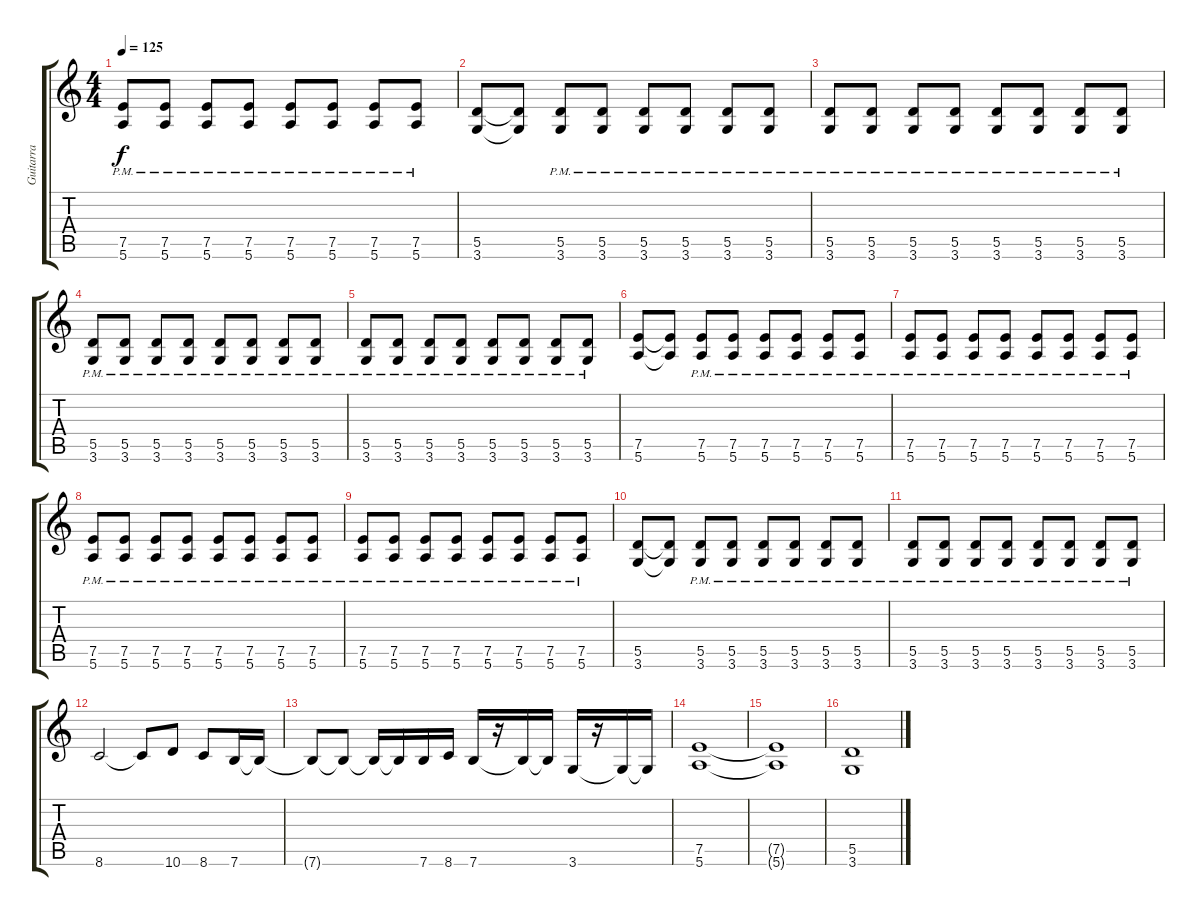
\track ("Guitarra" "Guitarra") {instrument overdrivenguitar}
\staff {score tabs}
\tuning (E4 B3 G3 D3 A2 E2) {hide}
\ts (4 4)
\tempo 125
\clef g2
\ks c
(7.5{pm} 5.6{pm}).8{dy f} (7.5{pm} 5.6{pm}).8 (7.5{pm} 5.6{pm}).8 (7.5{pm} 5.6{pm}).8 (7.5{pm} 5.6{pm}).8 (7.5{pm} 5.6{pm}).8 (7.5{pm} 5.6{pm}).8 (7.5{pm} 5.6{pm}).8 |
(5.5 3.6).8 (5.5{t} 3.6{t}).8 (5.5{pm} 3.6{pm}).8 (5.5{pm} 3.6{pm}).8 (5.5{pm} 3.6{pm}).8 (5.5{pm} 3.6{pm}).8 (5.5{pm} 3.6{pm}).8 (5.5{pm} 3.6{pm}).8 |
(5.5{pm} 3.6{pm}).8 (5.5{pm} 3.6{pm}).8 (5.5{pm} 3.6{pm}).8 (5.5{pm} 3.6{pm}).8 (5.5{pm} 3.6{pm}).8 (5.5{pm} 3.6{pm}).8 (5.5{pm} 3.6{pm}).8 (5.5{pm} 3.6{pm}).8 |
(5.5{pm} 3.6{pm}).8 (5.5{pm} 3.6{pm}).8 (5.5{pm} 3.6{pm}).8 (5.5{pm} 3.6{pm}).8 (5.5{pm} 3.6{pm}).8 (5.5{pm} 3.6{pm}).8 (5.5{pm} 3.6{pm}).8 (5.5{pm} 3.6{pm}).8 |
(5.5{pm} 3.6{pm}).8 (5.5{pm} 3.6{pm}).8 (5.5{pm} 3.6{pm}).8 (5.5{pm} 3.6{pm}).8 (5.5{pm} 3.6{pm}).8 (5.5{pm} 3.6{pm}).8 (5.5{pm} 3.6{pm}).8 (5.5{pm} 3.6{pm}).8 |
(7.5 5.6).8 (7.5{t} 5.6{t}).8 (7.5{pm} 5.6{pm}).8 (7.5{pm} 5.6{pm}).8 (7.5{pm} 5.6{pm}).8 (7.5{pm} 5.6{pm}).8 (7.5{pm} 5.6{pm}).8 (7.5{pm} 5.6{pm}).8 |
(7.5{pm} 5.6{pm}).8 (7.5{pm} 5.6{pm}).8 (7.5{pm} 5.6{pm}).8 (7.5{pm} 5.6{pm}).8 (7.5{pm} 5.6{pm}).8 (7.5{pm} 5.6{pm}).8 (7.5{pm} 5.6{pm}).8 (7.5{pm} 5.6{pm}).8 |
(7.5{pm} 5.6{pm}).8 (7.5{pm} 5.6{pm}).8 (7.5{pm} 5.6{pm}).8 (7.5{pm} 5.6{pm}).8 (7.5{pm} 5.6{pm}).8 (7.5{pm} 5.6{pm}).8 (7.5{pm} 5.6{pm}).8 (7.5{pm} 5.6{pm}).8 |
(7.5{pm} 5.6{pm}).8 (7.5{pm} 5.6{pm}).8 (7.5{pm} 5.6{pm}).8 (7.5{pm} 5.6{pm}).8 (7.5{pm} 5.6{pm}).8 (7.5{pm} 5.6{pm}).8 (7.5{pm} 5.6{pm}).8 (7.5{pm} 5.6{pm}).8 |
(5.5 3.6).8 (5.5{t} 3.6{t}).8 (5.5{pm} 3.6{pm}).8 (5.5{pm} 3.6{pm}).8 (5.5{pm} 3.6{pm}).8 (5.5{pm} 3.6{pm}).8 (5.5{pm} 3.6{pm}).8 (5.5{pm} 3.6{pm}).8 |
(5.5{pm} 3.6{pm}).8 (5.5{pm} 3.6{pm}).8 (5.5{pm} 3.6{pm}).8 (5.5{pm} 3.6{pm}).8 (5.5{pm} 3.6{pm}).8 (5.5{pm} 3.6{pm}).8 (5.5{pm} 3.6{pm}).8 (5.5{pm} 3.6{pm}).8 |
8.6.2 8.6{t}.8 10.6.8 8.6.8 7.6.16 7.6{t}.16 |
7.6{t}.8 7.6{t}.8 7.6{t}.16 7.6{t}.16 7.6.16 8.6.16 7.6.16 r.16 7.6{t}.16 7.6{t}.16 3.6.16 r.16 3.6{t}.16 3.6{t}.16 |
(7.5 5.6).1 |
(7.5{t} 5.6{t}).1 |
(5.5 3.6).1
